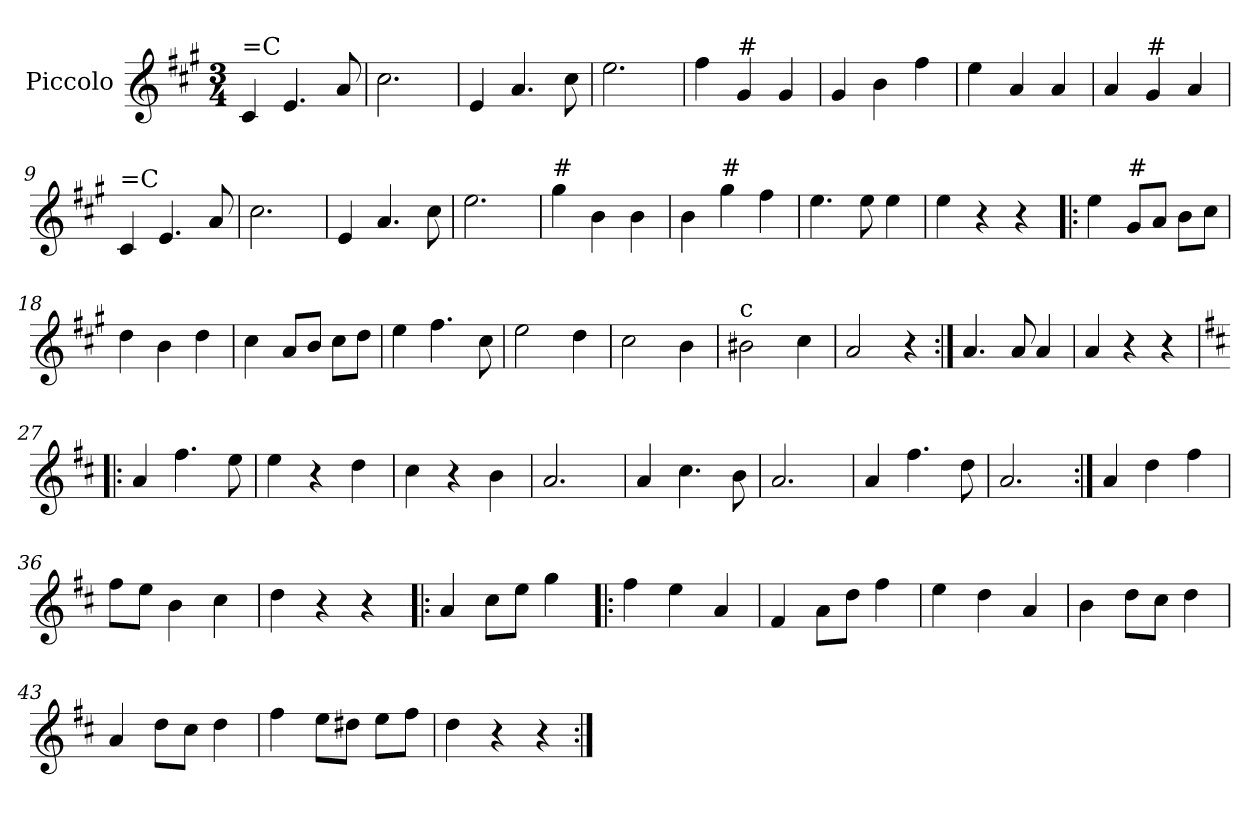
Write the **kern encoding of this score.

**kern
*part1
*staff1
*I"Piccolo
*I'Picc
*clefG2
*ITrd-7c-12
*k[f#c#g#]
*A:
*M3/4
=1
!LO:TX:a:t==C
4cc#/
4.ee/
8aa/
=2
2.ccc#\
=3
4ee/
4.aa/
8ccc#\
=4
2.eee\
=5
4fff#\
!LO:TX:a:t=#
4gg#/
4gg#/
=6
4gg#/
4bb\
4fff#\
=7
4eee\
4aa/
4aa/
=8
4aa/
!LO:TX:a:t=#
4gg#/
4aa/
=9
!LO:TX:a:t==C
4cc#/
4.ee/
8aa/
=10
2.ccc#\
=11
4ee/
4.aa/
8ccc#\
=12
2.eee\
=13
!LO:TX:a:t=#
4ggg#\
4bb\
4bb\
!!LO:LB:g=z
=14
4bb\
!LO:TX:a:t=#
4ggg#\
4fff#\
=15
4.eee\
8eee\
4eee\
=16
4eee\
4r
4r
=17!|:
4eee\
!LO:TX:a:t=#
8gg#/L
8aa/J
8bb\L
8ccc#\J
=18
4ddd\
4bb\
4ddd\
=19
4ccc#\
8aa/L
8bb/J
8ccc#\L
8ddd\J
=20
4eee\
4.fff#\
8ccc#\
=21
2eee\
4ddd\
=22
2ccc#\
4bb\
=23
!LO:TX:a:t=c
2bb#X\
4ccc#\
=24
2aa/
4r
=25:|!
4.aa/
8aa/
4aa/
!!LO:LB:g=z
=26
4aa/
4r
4r
=27!|:
*k[f#c#]
*D:
4aa/
4.fff#\
8eee\
=28
4eee\
4r
4ddd\
=29
4ccc#\
4r
4bb\
=30
2.aa/
=31
4aa/
4.ccc#\
8bb\
=32
2.aa/
=33
4aa/
4.fff#\
8ddd\
=34
2.aa/
=35:|!
4aa/
4ddd\
4fff#\
=36
8fff#\L
8eee\J
4bb\
4ccc#\
=37
4ddd\
4r
4r
!!LO:LB:g=z
=38|!:
4aa/
8ccc#\L
8eee\J
4ggg\
=39
4fff#\
4eee\
4aa/
=40
4ff#/
8aa\L
8ddd\J
4fff#\
=41
4eee\
4ddd\
4aa/
=42
4bb\
8ddd\L
8ccc#\J
4ddd\
=43
4aa/
8ddd\L
8ccc#\J
4ddd\
=44
4fff#\
8eee\L
8ddd#X\J
8eee\L
8fff#\J
=45
4ddd\
4r
4r
=:|!
*-
